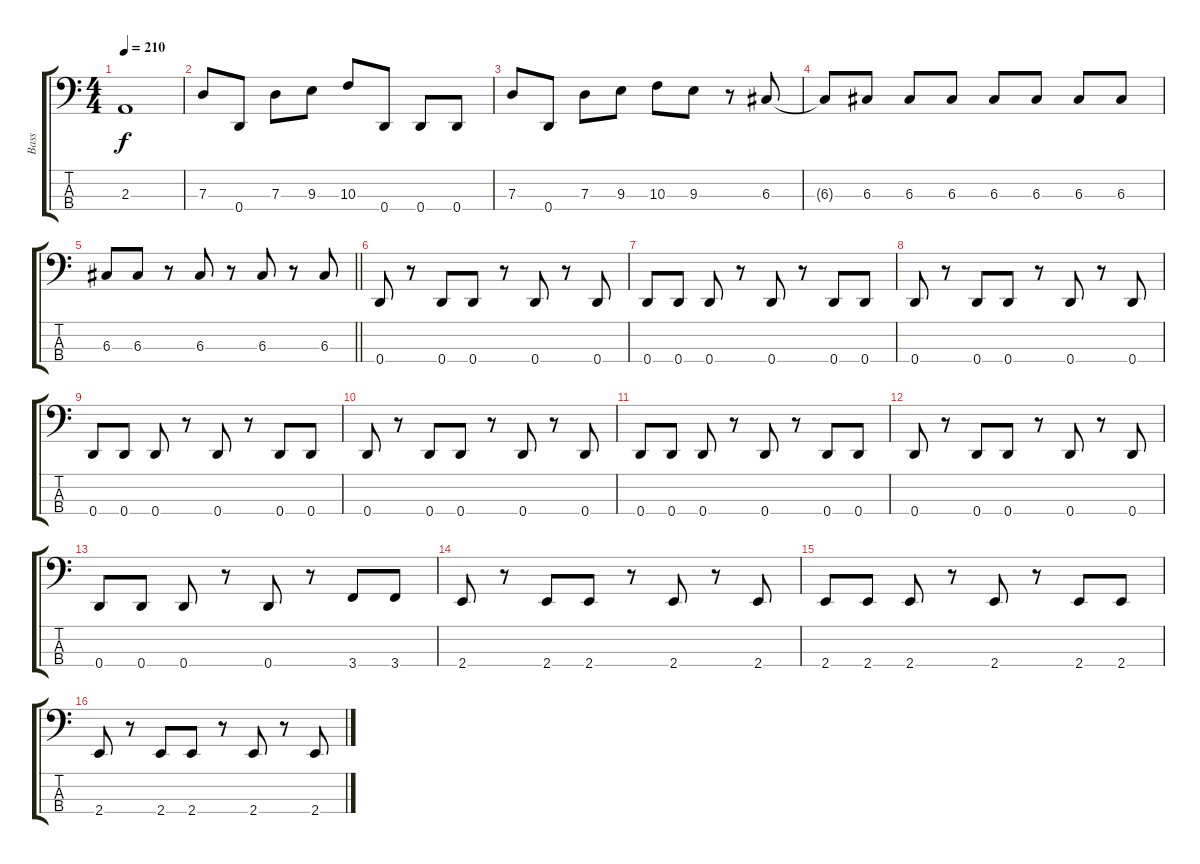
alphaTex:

\track ("Bass" "Bass") {instrument electricbasspick}
\staff {score tabs}
\tuning (F2 C2 G1 D1) {hide}
\ts (4 4)
\tempo 210
\clef f4
\ks c
2.3.1{dy f} |
7.3.8 0.4.8 7.3.8 9.3.8 10.3.8 0.4.8 0.4.8 0.4.8 |
7.3.8 0.4.8 7.3.8 9.3.8 10.3.8 9.3.8 r.8 6.3.8 |
6.3{t}.8 6.3.8 6.3.8 6.3.8 6.3.8 6.3.8 6.3.8 6.3.8 |
\barLineRight lightlight
6.3.8 6.3.8 r.8 6.3.8 r.8 6.3.8 r.8 6.3.8 |
0.4.8 r.8 0.4.8 0.4.8 r.8 0.4.8 r.8 0.4.8 |
0.4.8 0.4.8 0.4.8 r.8 0.4.8 r.8 0.4.8 0.4.8 |
0.4.8 r.8 0.4.8 0.4.8 r.8 0.4.8 r.8 0.4.8 |
0.4.8 0.4.8 0.4.8 r.8 0.4.8 r.8 0.4.8 0.4.8 |
0.4.8 r.8 0.4.8 0.4.8 r.8 0.4.8 r.8 0.4.8 |
0.4.8 0.4.8 0.4.8 r.8 0.4.8 r.8 0.4.8 0.4.8 |
0.4.8 r.8 0.4.8 0.4.8 r.8 0.4.8 r.8 0.4.8 |
0.4.8 0.4.8 0.4.8 r.8 0.4.8 r.8 3.4.8 3.4.8 |
2.4.8 r.8 2.4.8 2.4.8 r.8 2.4.8 r.8 2.4.8 |
2.4.8 2.4.8 2.4.8 r.8 2.4.8 r.8 2.4.8 2.4.8 |
2.4.8 r.8 2.4.8 2.4.8 r.8 2.4.8 r.8 2.4.8
